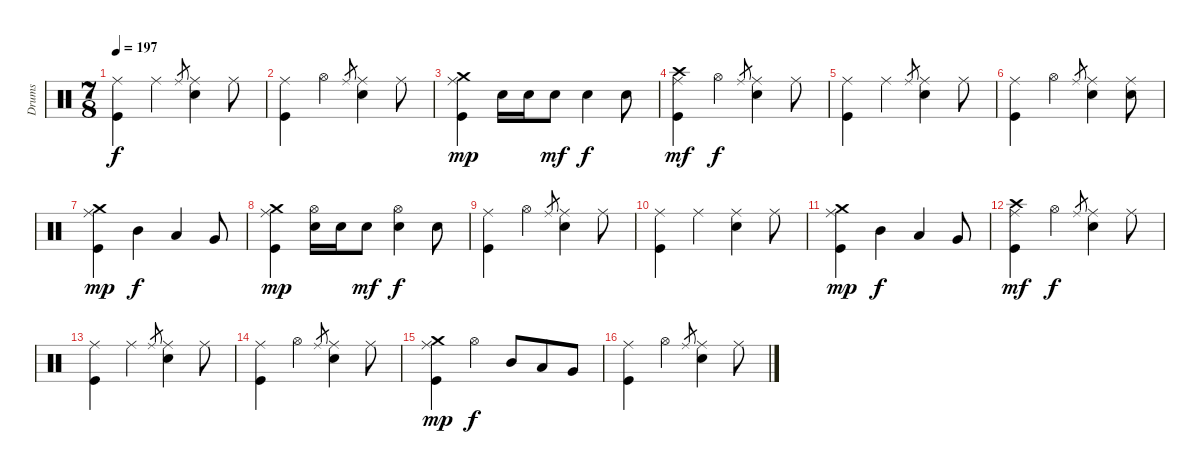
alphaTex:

\track ("Drums" "Drums") {instrument percussion}
\staff {score}
\articulation defaults
\ts (7 8)
\tempo 197
\clef neutral
\ks c
("Ride (middle)" "Kick (hit)").4{dy f} "Ride (middle)".4 "Ride (middle)".8{gr} ("Ride (middle)" "Electric Snare (hit)").4 "Ride (middle)".8 |
("Ride (middle)" "Kick (hit)").4 "Hi-Hat (open)".4 "Ride (middle)".8{gr} ("Ride (middle)" "Electric Snare (hit)").4 "Ride (middle)".8 |
("Crash medium (hit)" "Ride (middle)" "Kick (hit)").4{dy mp} "Electric Snare (hit)".16 "Electric Snare (hit)".16 "Electric Snare (hit)".8{dy mf} "Electric Snare (hit)".4{dy f} "Electric Snare (hit)".8 |
("Crash high (hit)" "Ride (middle)" "Kick (hit)").4{dy mf} "Hi-Hat (open)".4{dy f} "Ride (middle)".8{gr} ("Ride (middle)" "Electric Snare (hit)").4 "Ride (middle)".8 |
("Ride (middle)" "Kick (hit)").4 "Ride (middle)".4 "Ride (middle)".8{gr} ("Ride (middle)" "Electric Snare (hit)").4 "Ride (middle)".8 |
("Ride (middle)" "Kick (hit)").4 "Hi-Hat (open)".4 "Ride (middle)".8{gr} ("Ride (middle)" "Electric Snare (hit)").4 ("Ride (middle)" "Electric Snare (hit)").8 |
("Crash medium (hit)" "Ride (middle)" "Kick (hit)").4{dy mp} "Mid Tom (hit)".4{dy f} "Low Tom (hit)".4 "Very Low Tom (hit)".8 |
("Crash medium (hit)" "Ride (middle)" "Kick (hit)").4{dy mp} ("Hi-Hat (open)" "Electric Snare (hit)").16 "Electric Snare (hit)".16 "Electric Snare (hit)".8{dy mf} ("Hi-Hat (open)" "Electric Snare (hit)").4{dy f} "Electric Snare (hit)".8 |
("Ride (middle)" "Kick (hit)").4 "Hi-Hat (open)".4 "Ride (middle)".8{gr} ("Ride (middle)" "Electric Snare (hit)").4 "Ride (middle)".8 |
("Ride (middle)" "Kick (hit)").4 "Ride (middle)".4 ("Ride (middle)" "Electric Snare (hit)").4 "Ride (middle)".8 |
("Crash medium (hit)" "Ride (middle)" "Kick (hit)").4{dy mp} "Mid Tom (hit)".4{dy f} "Low Tom (hit)".4 "Very Low Tom (hit)".8 |
("Crash high (hit)" "Ride (middle)" "Kick (hit)").4{dy mf} "Hi-Hat (open)".4{dy f} "Ride (middle)".8{gr} ("Ride (middle)" "Electric Snare (hit)").4 "Ride (middle)".8 |
("Ride (middle)" "Kick (hit)").4 "Ride (middle)".4 "Ride (middle)".8{gr} ("Ride (middle)" "Electric Snare (hit)").4 "Ride (middle)".8 |
("Ride (middle)" "Kick (hit)").4 "Hi-Hat (open)".4 "Ride (middle)".8{gr} ("Ride (middle)" "Electric Snare (hit)").4 "Ride (middle)".8 |
("Crash medium (hit)" "Ride (middle)" "Kick (hit)").4{dy mp} "Hi-Hat (open)".4{dy f} "Mid Tom (hit)".8 "Low Tom (hit)".8 "Very Low Tom (hit)".8 |
("Ride (middle)" "Kick (hit)").4 "Hi-Hat (open)".4 "Ride (middle)".8{gr} ("Ride (middle)" "Electric Snare (hit)").4 "Ride (middle)".8
